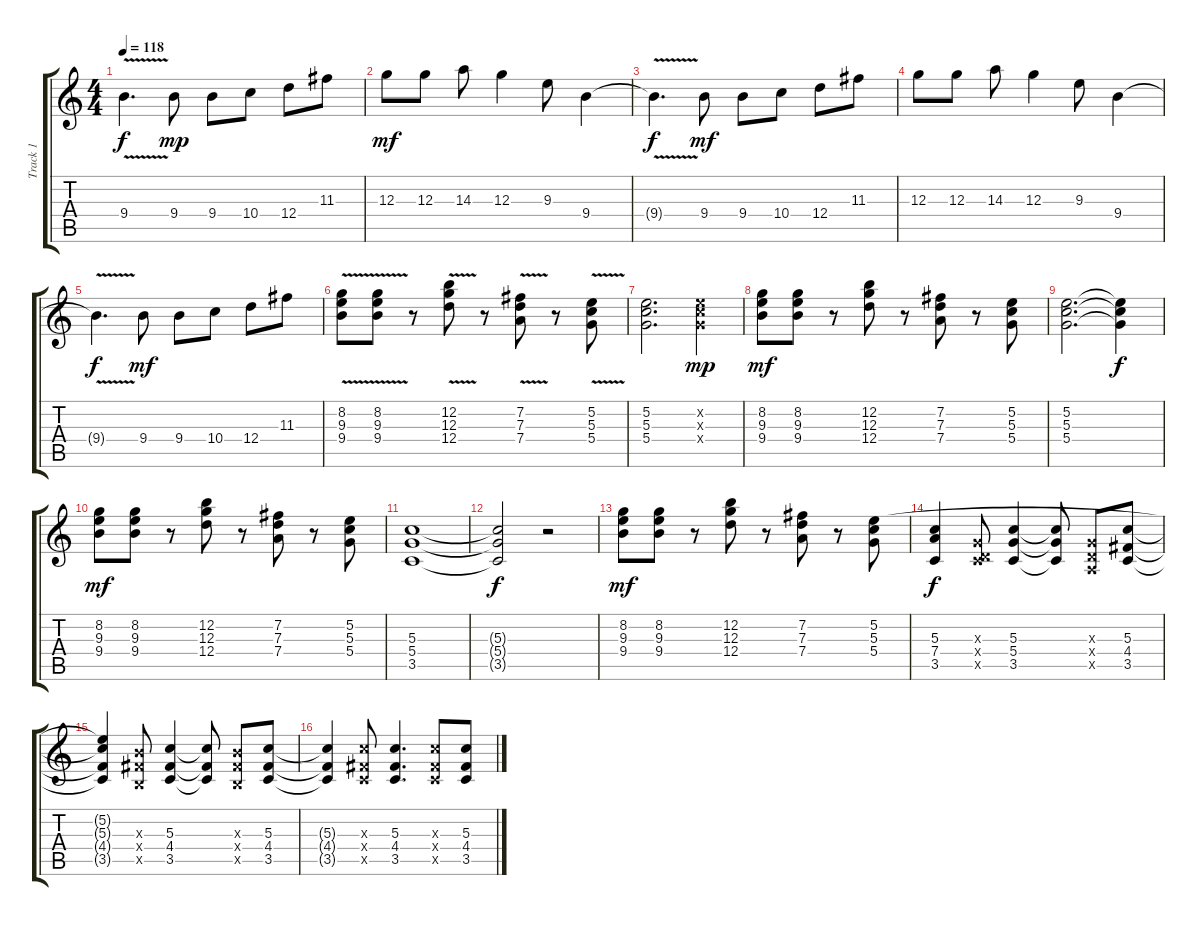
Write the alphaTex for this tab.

\track ("Track 1" "Track 1") {instrument distortionguitar}
\staff {score tabs}
\tuning (E4 B3 G3 D3 A2 E2) {hide}
\ts (4 4)
\tempo 118
\clef g2
\ks c
9.4{v t}.4{d dy f} 9.4.8{dy mp} 9.4.8 10.4.8 12.4.8 11.3.8 |
12.3.8{dy mf} 12.3.8 14.3.8 12.3.4 9.3.8 9.4.4 |
9.4{v t}.4{d dy f} 9.4.8{dy mf} 9.4.8 10.4.8 12.4.8 11.3.8 |
12.3.8 12.3.8 14.3.8 12.3.4 9.3.8 9.4.4 |
9.4{v t}.4{d dy f} 9.4.8{dy mf} 9.4.8 10.4.8 12.4.8 11.3.8 |
(8.2{v} 9.3{v} 9.4{v}).8{volume 13 balance 3} (8.2{v} 9.3{v} 9.4{v}).8 r.8 (12.2{v} 12.3{v} 12.4{v}).8 r.8 (7.2{v} 7.3{v} 7.4{v}).8 r.8 (5.2{v} 5.3{v} 5.4{v}).8 |
(5.2 5.3 5.4).2{d} (5.2{x} 5.3{x} 5.4{x}).4{dy mp} |
(8.2 9.3 9.4).8{dy mf} (8.2 9.3 9.4).8 r.8 (12.2 12.3 12.4).8 r.8 (7.2 7.3 7.4).8 r.8 (5.2 5.3 5.4).8 |
(5.2 5.3 5.4).2{d} (5.2{t} 5.3{t} 5.4{t}).4{dy f} |
(8.2 9.3 9.4).8{dy mf} (8.2 9.3 9.4).8 r.8 (12.2 12.3 12.4).8 r.8 (7.2 7.3 7.4).8 r.8 (5.2 5.3 5.4).8 |
(5.3 5.4 3.5).1 |
(5.3{t} 5.4{t} 3.5{t}).2{dy f} r.2 |
(8.2 9.3 9.4).8{dy mf} (8.2 9.3 9.4).8 r.8 (12.2 12.3 12.4).8 r.8 (7.2 7.3 7.4).8 r.8 (5.2 5.3 5.4).8 |
(5.3 7.4 3.5).4{dy f} (0.3{x} 0.4{x} 3.5{x}).8 (5.3 5.4 3.5).4 (5.3{t} 5.4{t} 3.5{t}).8 (0.3{x} 0.4{x} 0.5{x}).8 (5.3 4.4 3.5).8 |
(5.2{t} 5.3{t} 4.4{t} 3.5{t}).4 (4.3{x} 4.4{x} 2.5{x}).8 (5.3 4.4 3.5).4 (5.3{t} 4.4{t} 3.5{t}).8 (4.3{x} 4.4{x} 2.5{x}).8 (5.3 4.4 3.5).8 |
(5.3{t} 4.4{t} 3.5{t}).4 (5.3{x} 4.4{x} 3.5{x}).8 (5.3 4.4 3.5).4{d} (5.3{x} 4.4{x} 3.5{x}).8 (5.3 4.4 3.5).8
